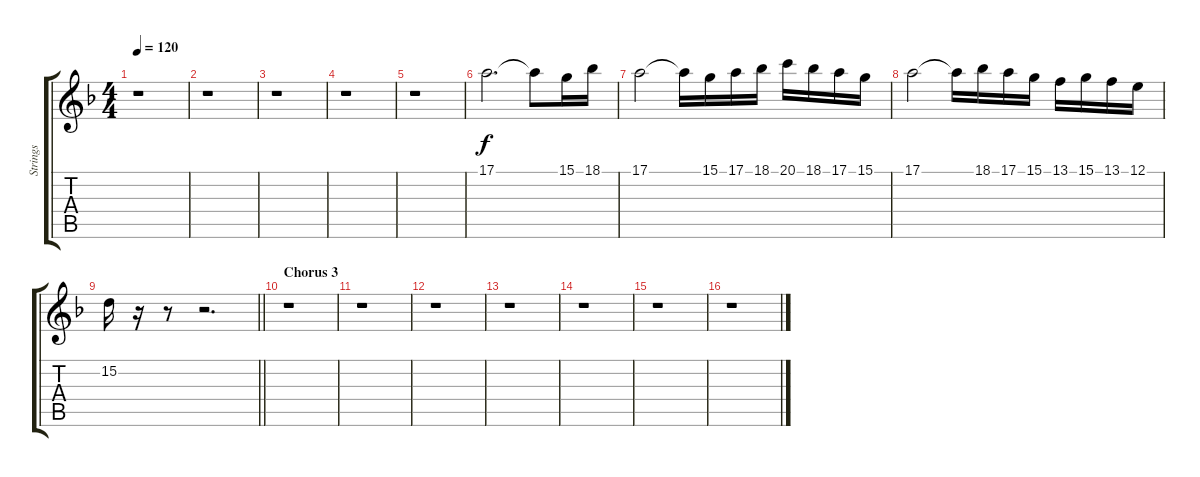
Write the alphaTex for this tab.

\track ("Strings" "Strings") {instrument synthstrings1}
\staff {score tabs}
\tuning (E4 B3 G3 D3 A2 E2) {hide}
\ts (4 4)
\tempo 120
\clef g2
\ks f
r.1{dy f} |
r.1 |
r.1 |
r.1 |
r.1 |
17.1.2{d} 17.1{t}.8 15.1.16 18.1.16 |
17.1.2 17.1{t}.16 15.1.16 17.1.16 18.1.16 20.1.16 18.1.16 17.1.16 15.1.16 |
17.1.2 17.1{t}.16 18.1.16 17.1.16 15.1.16 13.1.16 15.1.16 13.1.16 12.1.16 |
\barLineRight lightlight
15.2.16 r.16 r.8 r.2{d} |
\section ("" "Chorus 3")
r.1 |
r.1 |
r.1 |
r.1 |
r.1 |
r.1 |
r.1
